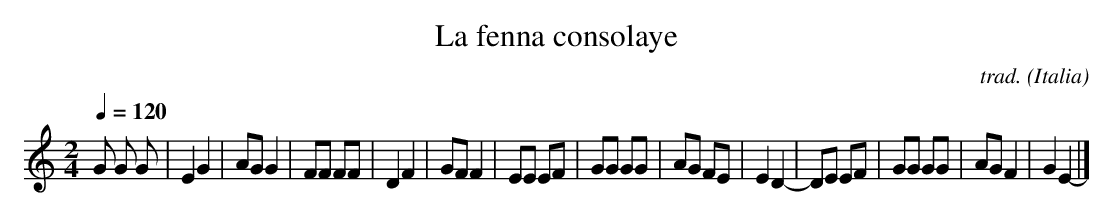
X:1
T:La fenna consolaye
C:trad.
O:Italia
M:2/4
Q:1/4=120
L:1/16
K:C
G2 G2 G2 |E4 G4 |A2G2 G4 |F2F2 F2F2 |D4 F4 |G2F2 F4 |E2E2 E2F2 |G2G2 G2G2 |A2G2 F2E2 |E4 D4-|D2E2 E2F2 |G2G2 G2G2 |A2G2 F4 |G4 E4-|]
